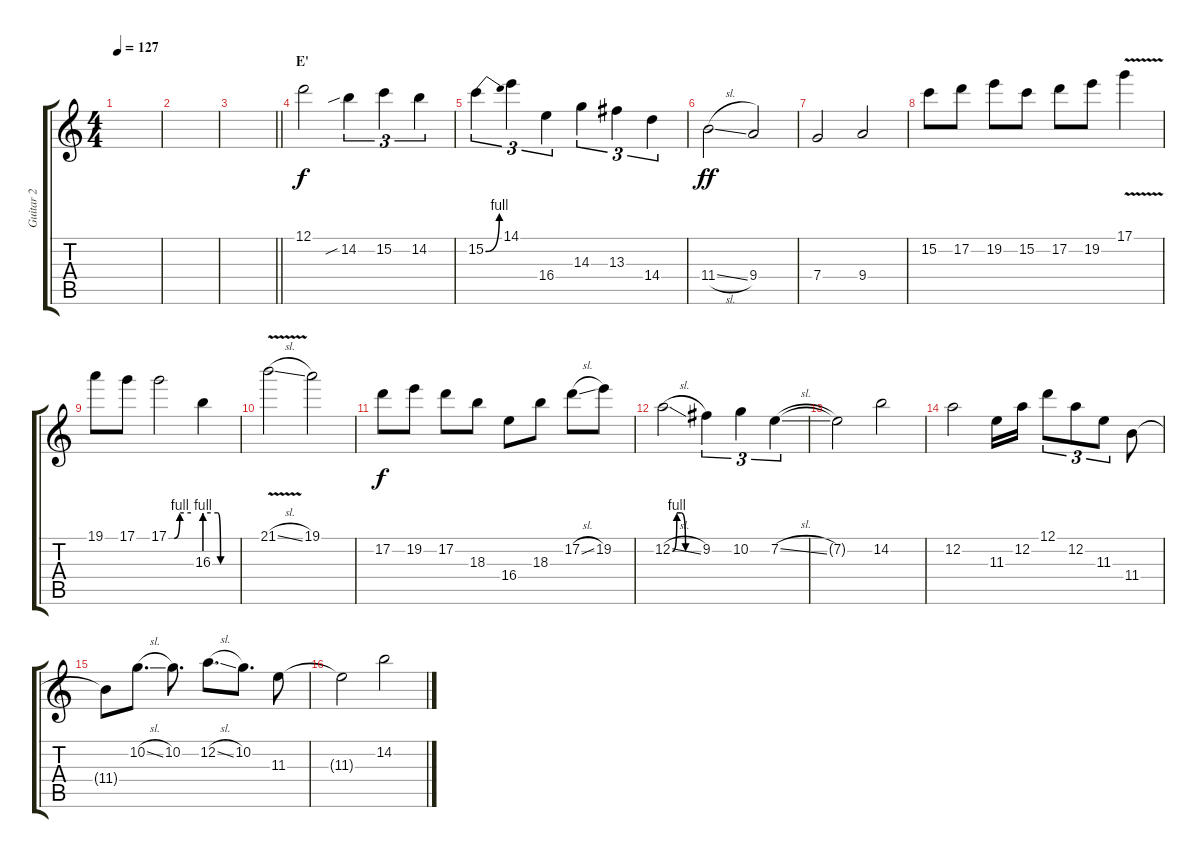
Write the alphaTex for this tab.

\track ("Guitar 2" "Guitar 2") {instrument overdrivenguitar}
\staff {score tabs}
\tuning (D4 A3 F3 C3 G2 C2) {hide}
\ts (4 4)
\tempo 127
\clef g2
\ks c
|
|
\barLineRight lightlight
|
\section ("" "E'")
12.1.2 14.2{sib}.4{tu (3 2)} 15.2.4{tu (3 2)} 14.2.4{tu (3 2)} |
15.2{be (bend 0 0 60 4)}.4{tu (3 2)} 14.1.4{tu (3 2)} 16.4.4{tu (3 2)} 14.3.4{tu (3 2)} 13.3.4{tu (3 2)} 14.4.4{tu (3 2)} |
11.4{sl}.2{dy ff} 9.4.2 |
7.4.2 9.4.2 |
15.2.8 17.2.8 19.2.8 15.2.8 17.2.8 19.2.8 17.1{v}.4 |
19.1.8 17.1.8 17.1{be (custom 0 0 15 0 30 4 60 4)}.2 16.3{be (custom 0 4 25 4 30 0 60 0)}.4 |
21.1{v sl}.2 19.1.2 |
17.2.8{dy f} 19.2.8 17.2.8 18.3.8 16.4.8 18.3.8 17.2{sl}.8 19.2.8 |
12.2{be (custom 0 0 10 4 20 4 30 0 60 0) sl}.2 9.2.4{tu (3 2)} 10.2.4{tu (3 2)} 7.2{sl}.4{tu (3 2)} |
7.2{t}.2 14.2.2 |
12.2.2 11.3.16 12.2.16 12.1.8{tu (3 2)} 12.2.8{tu (3 2)} 11.3.8{tu (3 2)} 11.4.8 |
11.4{t}.8 10.2{sl}.8{d} 10.2.8{d} 12.2{sl}.8{d} 10.2.8{d} 11.3.8 |
11.3{t}.2 14.2.2
